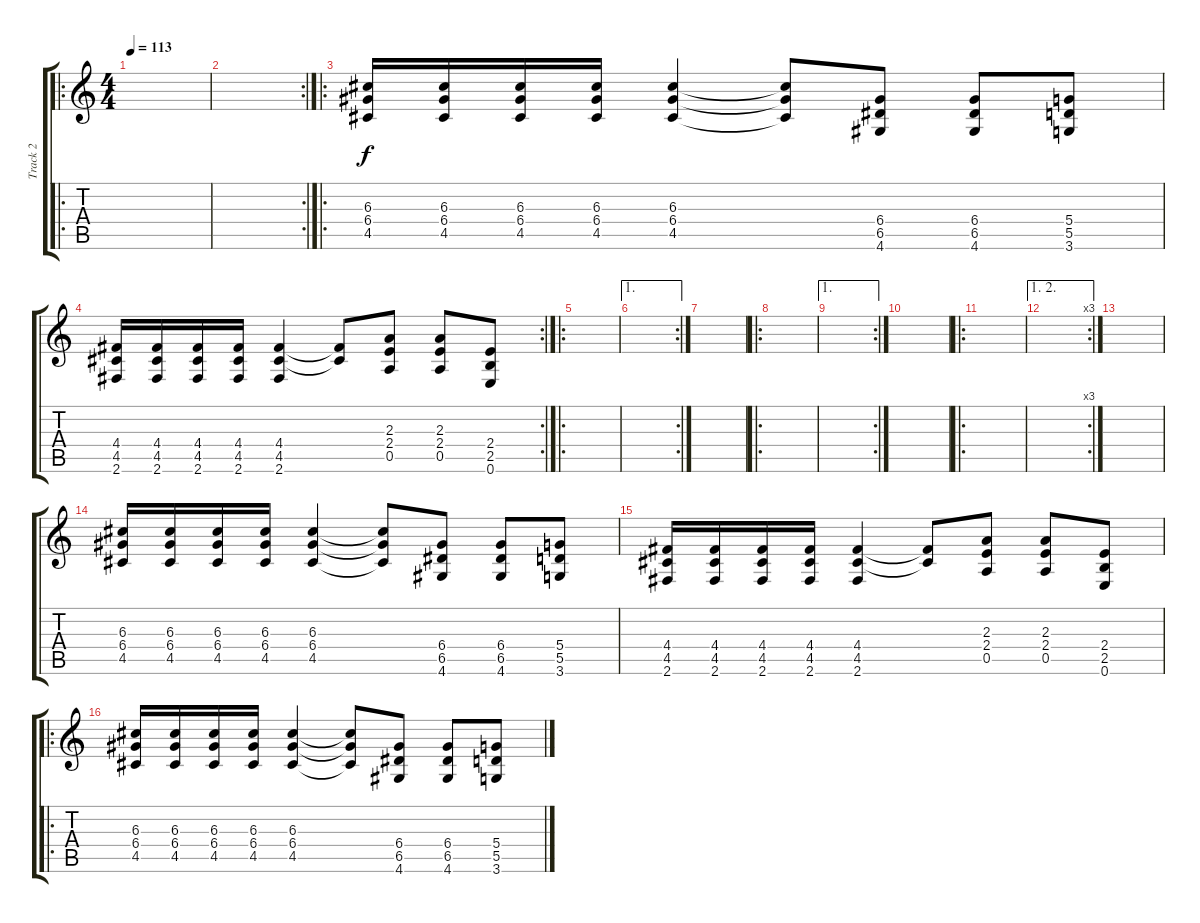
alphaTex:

\track ("Track 2" "Track 2") {instrument distortionguitar}
\staff {score tabs}
\tuning (E4 B3 G3 D3 A2 E2) {hide}
\ro
\ts (4 4)
\tempo 113
\clef g2
\ks c
|
\rc 2
|
\ro
(6.3 6.4 4.5).16 (6.3 6.4 4.5).16 (6.3 6.4 4.5).16 (6.3 6.4 4.5).16 (6.3 6.4 4.5).4 (6.3{t} 6.4{t} 4.5{t}).8 (6.4 6.5 4.6).8 (6.4 6.5 4.6).8 (5.4 5.5 3.6).8 |
\rc 2
(4.4 4.5 2.6).16 (4.4 4.5 2.6).16 (4.4 4.5 2.6).16 (4.4 4.5 2.6).16 (4.4 4.5 2.6).4 (4.4{t} 4.5{t}).8 (2.3 2.4 0.5).8 (2.3 2.4 0.5).8 (2.4 2.5 0.6).8 |
\ro
|
\ae 1
\rc 2
|
|
\ro
|
\ae 1
\rc 2
|
|
\ro
|
\ae (1 2)
\rc 3
|
|
(6.3 6.4 4.5).16 (6.3 6.4 4.5).16 (6.3 6.4 4.5).16 (6.3 6.4 4.5).16 (6.3 6.4 4.5).4 (6.3{t} 6.4{t} 4.5{t}).8 (6.4 6.5 4.6).8 (6.4 6.5 4.6).8 (5.4 5.5 3.6).8 |
(4.4 4.5 2.6).16 (4.4 4.5 2.6).16 (4.4 4.5 2.6).16 (4.4 4.5 2.6).16 (4.4 4.5 2.6).4 (4.4{t} 4.5{t}).8 (2.3 2.4 0.5).8 (2.3 2.4 0.5).8 (2.4 2.5 0.6).8 |
\ro
(6.3 6.4 4.5).16 (6.3 6.4 4.5).16 (6.3 6.4 4.5).16 (6.3 6.4 4.5).16 (6.3 6.4 4.5).4 (6.3{t} 6.4{t} 4.5{t}).8 (6.4 6.5 4.6).8 (6.4 6.5 4.6).8 (5.4 5.5 3.6).8
